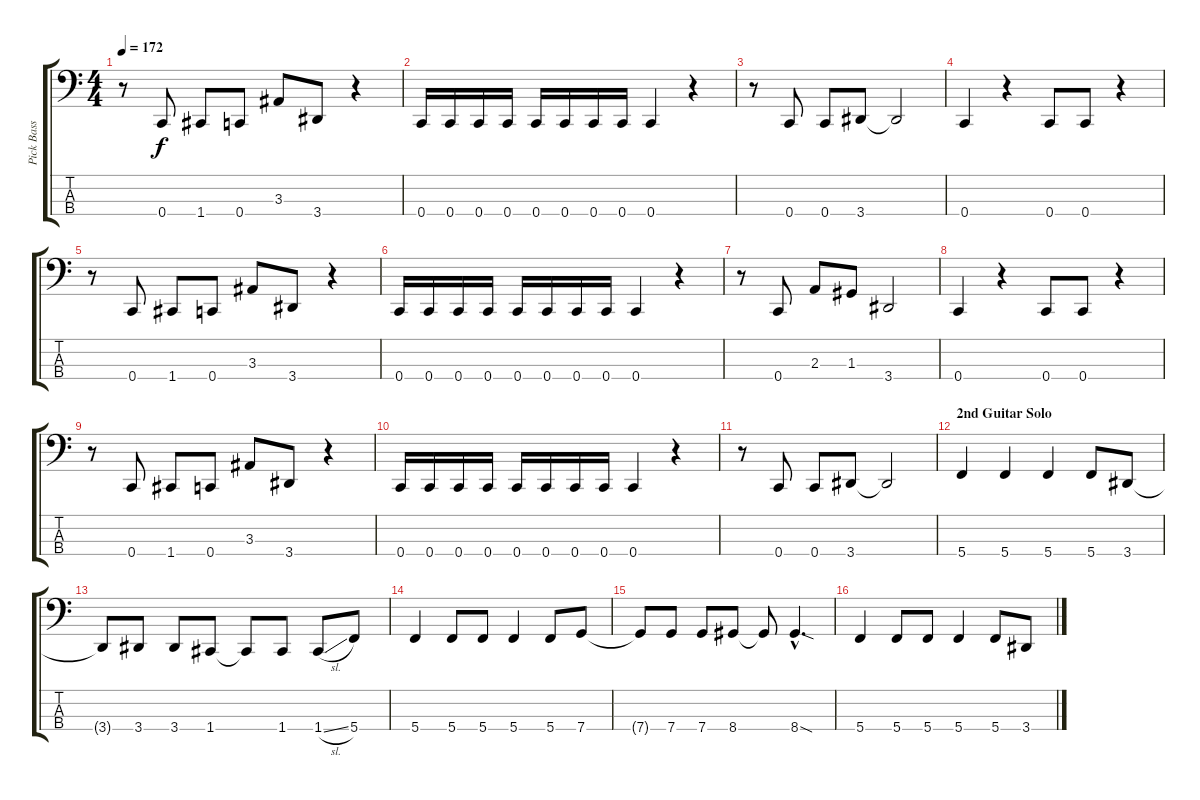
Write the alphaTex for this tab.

\track ("Pick Bass" "Pick Bass") {instrument electricbasspick}
\staff {score tabs}
\tuning (F2 C2 G1 C1) {hide}
\ts (4 4)
\tempo 172
\clef f4
\ks c
r.8{dy f} 0.4.8 1.4.8 0.4.8 3.3.8 3.4.8 r.4 |
0.4.16 0.4.16 0.4.16 0.4.16 0.4.16 0.4.16 0.4.16 0.4.16 0.4.4 r.4 |
r.8 0.4.8 0.4.8 3.4.8 3.4{t}.2 |
0.4.4 r.4 0.4.8 0.4.8 r.4 |
r.8 0.4.8 1.4.8 0.4.8 3.3.8 3.4.8 r.4 |
0.4.16 0.4.16 0.4.16 0.4.16 0.4.16 0.4.16 0.4.16 0.4.16 0.4.4 r.4 |
r.8 0.4.8 2.3.8 1.3.8 3.4.2 |
0.4.4 r.4 0.4.8 0.4.8 r.4 |
r.8 0.4.8 1.4.8 0.4.8 3.3.8 3.4.8 r.4 |
0.4.16 0.4.16 0.4.16 0.4.16 0.4.16 0.4.16 0.4.16 0.4.16 0.4.4 r.4 |
r.8 0.4.8 0.4.8 3.4.8 3.4{t}.2 |
\section ("" "2nd Guitar Solo")
5.4.4 5.4.4 5.4.4 5.4.8 3.4.8 |
3.4{t}.8 3.4.8 3.4.8 1.4.8 1.4{t}.8 1.4.8 1.4{sl}.8 5.4.8 |
5.4.4 5.4.8 5.4.8 5.4.4 5.4.8 7.4.8 |
7.4{t}.8 7.4.8 7.4.8 8.4.8 8.4{t}.8 8.4{sod hac}.4{d} |
5.4.4 5.4.8 5.4.8 5.4.4 5.4.8 3.4.8
